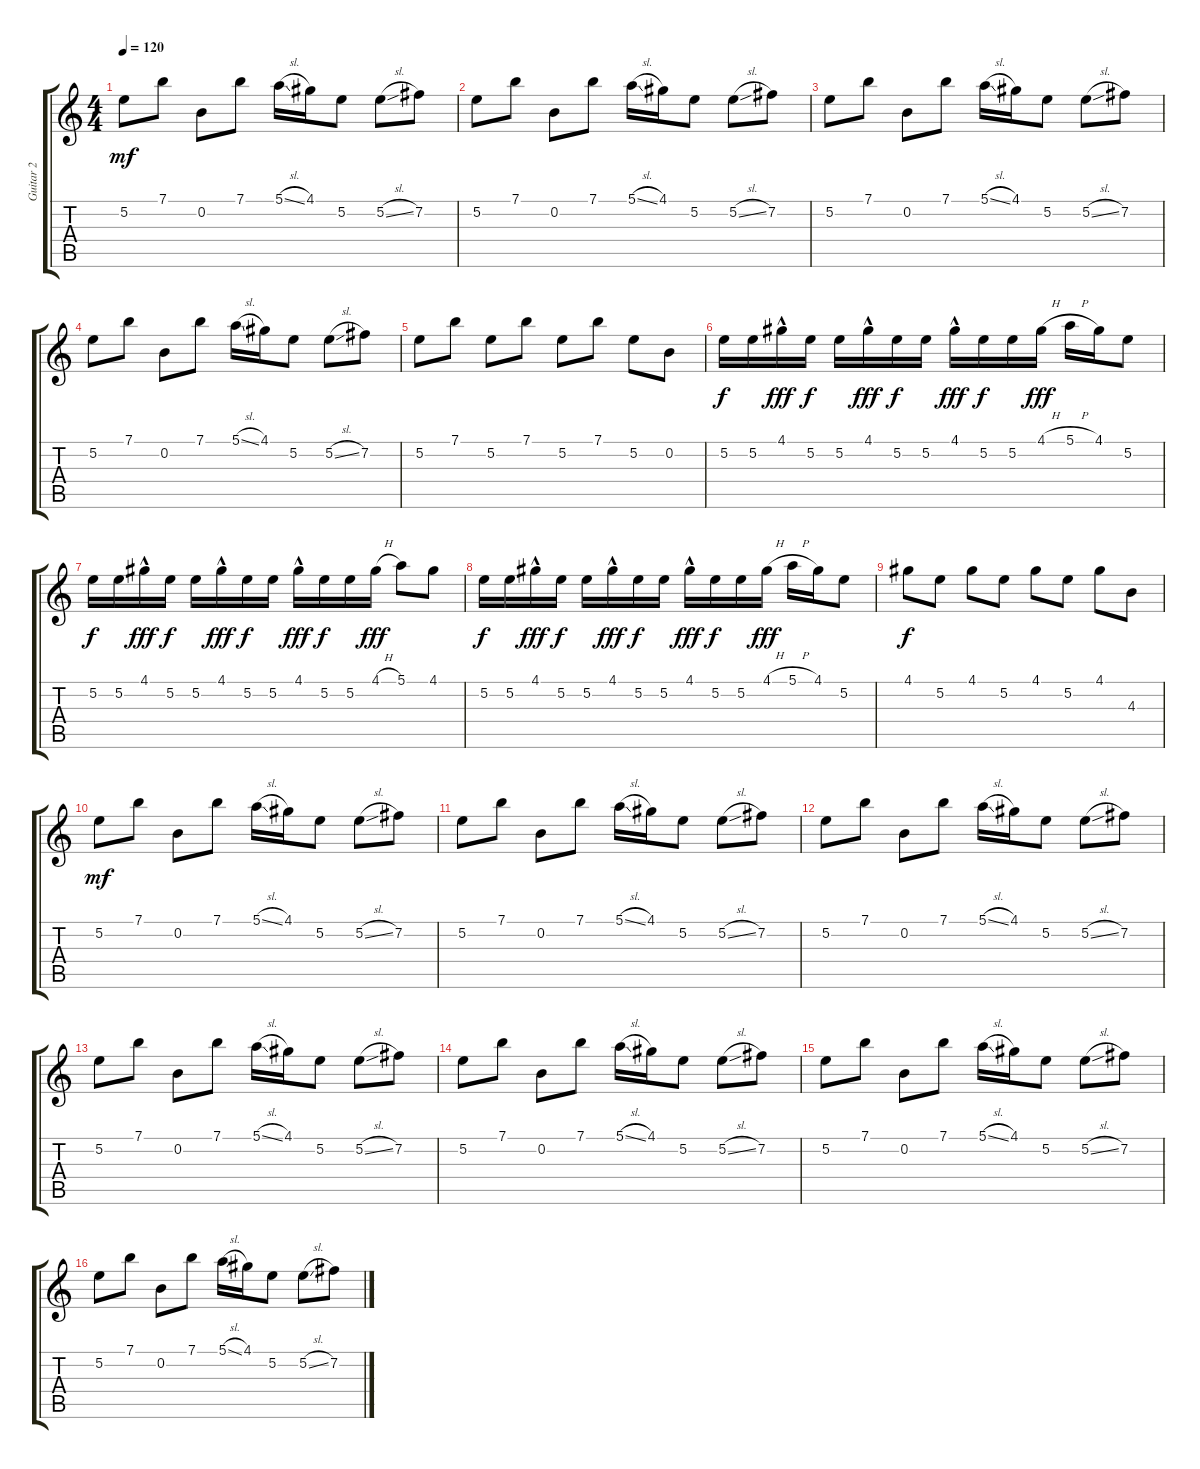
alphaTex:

\track ("Guitar 2" "Guitar 2") {instrument electricguitarjazz}
\staff {score tabs}
\tuning (E4 B3 G3 D3 A2 E2) {hide}
\ts (4 4)
\tempo 120
\clef g2
\ks c
5.2.8{dy mf} 7.1.8 0.2.8 7.1.8 5.1{sl}.16 4.1.16 5.2.8 5.2{sl}.8 7.2.8 |
5.2.8 7.1.8 0.2.8 7.1.8 5.1{sl}.16 4.1.16 5.2.8 5.2{sl}.8 7.2.8 |
5.2.8 7.1.8 0.2.8 7.1.8 5.1{sl}.16 4.1.16 5.2.8 5.2{sl}.8 7.2.8 |
5.2.8 7.1.8 0.2.8 7.1.8 5.1{sl}.16 4.1.16 5.2.8 5.2{sl}.8 7.2.8 |
5.2.8 7.1.8 5.2.8 7.1.8 5.2.8 7.1.8 5.2.8 0.2.8 |
5.2.16{dy f instrument overdrivenguitar} 5.2.16 4.1{hac}.16{dy fff} 5.2.16{dy f} 5.2.16 4.1{hac}.16{dy fff} 5.2.16{dy f} 5.2.16 4.1{hac}.16{dy fff} 5.2.16{dy f} 5.2.16 4.1{h}.16{dy fff} 5.1{h}.16 4.1.16 5.2.8 |
5.2.16{dy f} 5.2.16 4.1{hac}.16{dy fff} 5.2.16{dy f} 5.2.16 4.1{hac}.16{dy fff} 5.2.16{dy f} 5.2.16 4.1{hac}.16{dy fff} 5.2.16{dy f} 5.2.16 4.1{h}.16{dy fff} 5.1.8 4.1.8 |
5.2.16{dy f} 5.2.16 4.1{hac}.16{dy fff} 5.2.16{dy f} 5.2.16 4.1{hac}.16{dy fff} 5.2.16{dy f} 5.2.16 4.1{hac}.16{dy fff} 5.2.16{dy f} 5.2.16 4.1{h}.16{dy fff} 5.1{h}.16 4.1.16 5.2.8 |
4.1.8{dy f} 5.2.8 4.1.8 5.2.8 4.1.8 5.2.8 4.1.8 4.3.8 |
5.2.8{dy mf instrument electricguitarclean} 7.1.8 0.2.8 7.1.8 5.1{sl}.16 4.1.16 5.2.8 5.2{sl}.8 7.2.8 |
5.2.8 7.1.8 0.2.8 7.1.8 5.1{sl}.16 4.1.16 5.2.8 5.2{sl}.8 7.2.8 |
5.2.8{instrument electricguitarclean} 7.1.8 0.2.8 7.1.8 5.1{sl}.16 4.1.16 5.2.8 5.2{sl}.8 7.2.8 |
5.2.8{instrument electricguitarclean} 7.1.8 0.2.8 7.1.8 5.1{sl}.16 4.1.16 5.2.8 5.2{sl}.8 7.2.8 |
5.2.8{instrument electricguitarclean} 7.1.8 0.2.8 7.1.8 5.1{sl}.16 4.1.16 5.2.8 5.2{sl}.8 7.2.8 |
5.2.8{instrument electricguitarclean} 7.1.8 0.2.8 7.1.8 5.1{sl}.16 4.1.16 5.2.8 5.2{sl}.8 7.2.8 |
5.2.8{instrument electricguitarclean} 7.1.8 0.2.8 7.1.8 5.1{sl}.16 4.1.16 5.2.8 5.2{sl}.8 7.2.8
